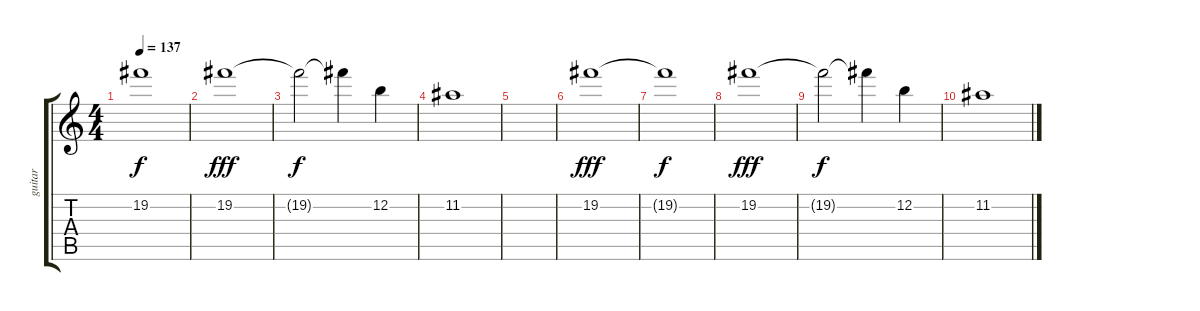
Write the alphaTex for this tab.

\track ("guitar" "guitar") {instrument electricguitarclean}
\staff {score tabs}
\tuning (E4 B3 G3 D3 A2 E2) {hide}
\ts (4 4)
\tempo 137
\clef g2
\ks c
19.2{t}.1{dy f} |
19.2.1{dy fff} |
19.2{t}.2{dy f} 19.2{t}.4 12.2.4 |
11.2.1 |
|
19.2.1{dy fff} |
19.2{t}.1{dy f} |
19.2.1{dy fff} |
19.2{t}.2{dy f} 19.2{t}.4 12.2.4 |
11.2.1
